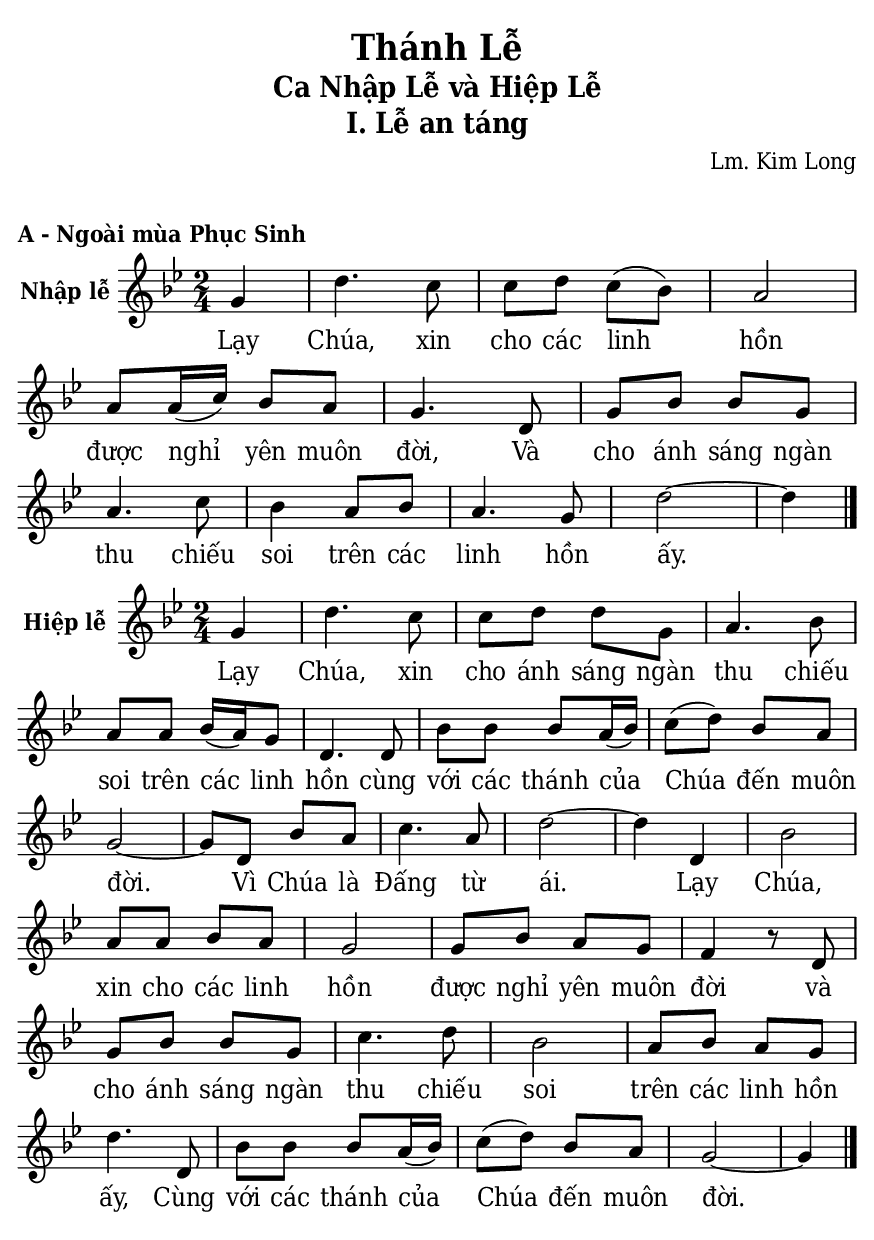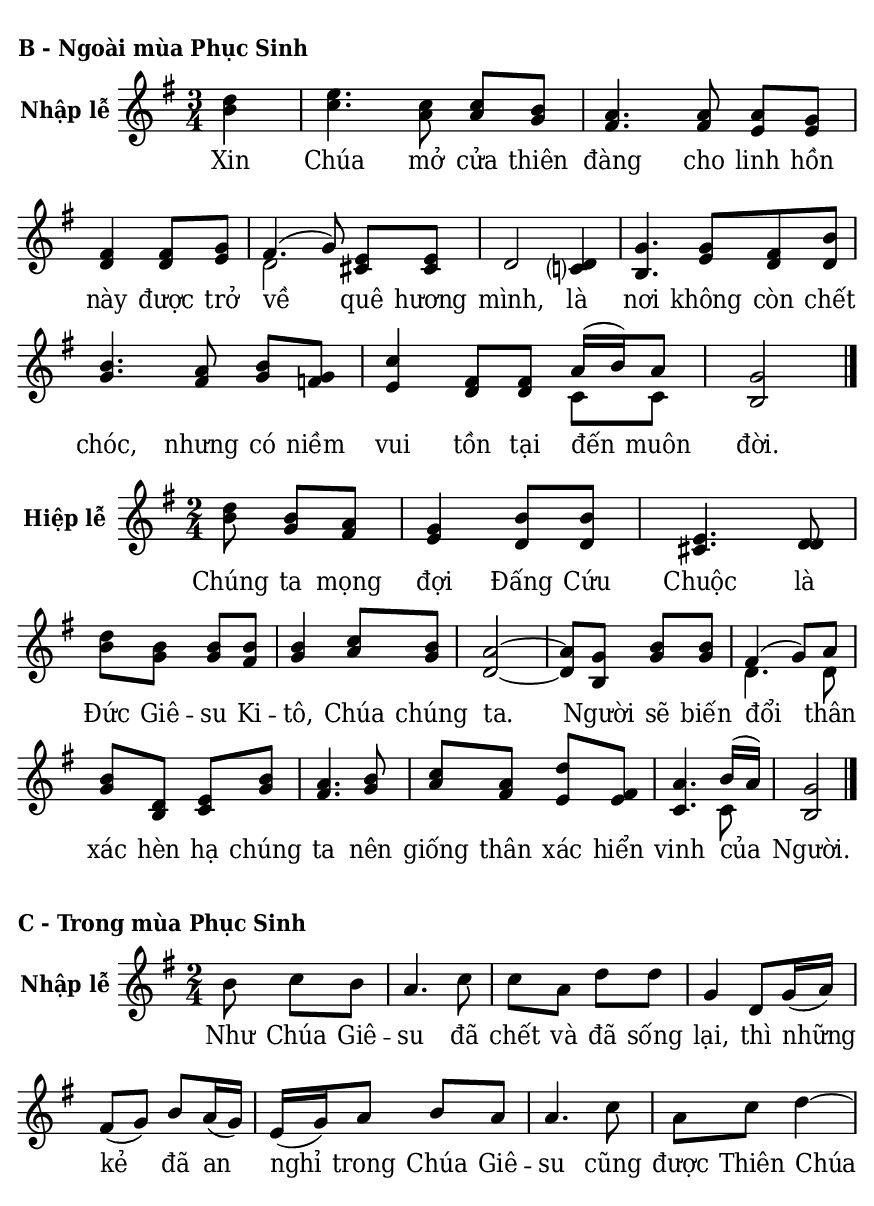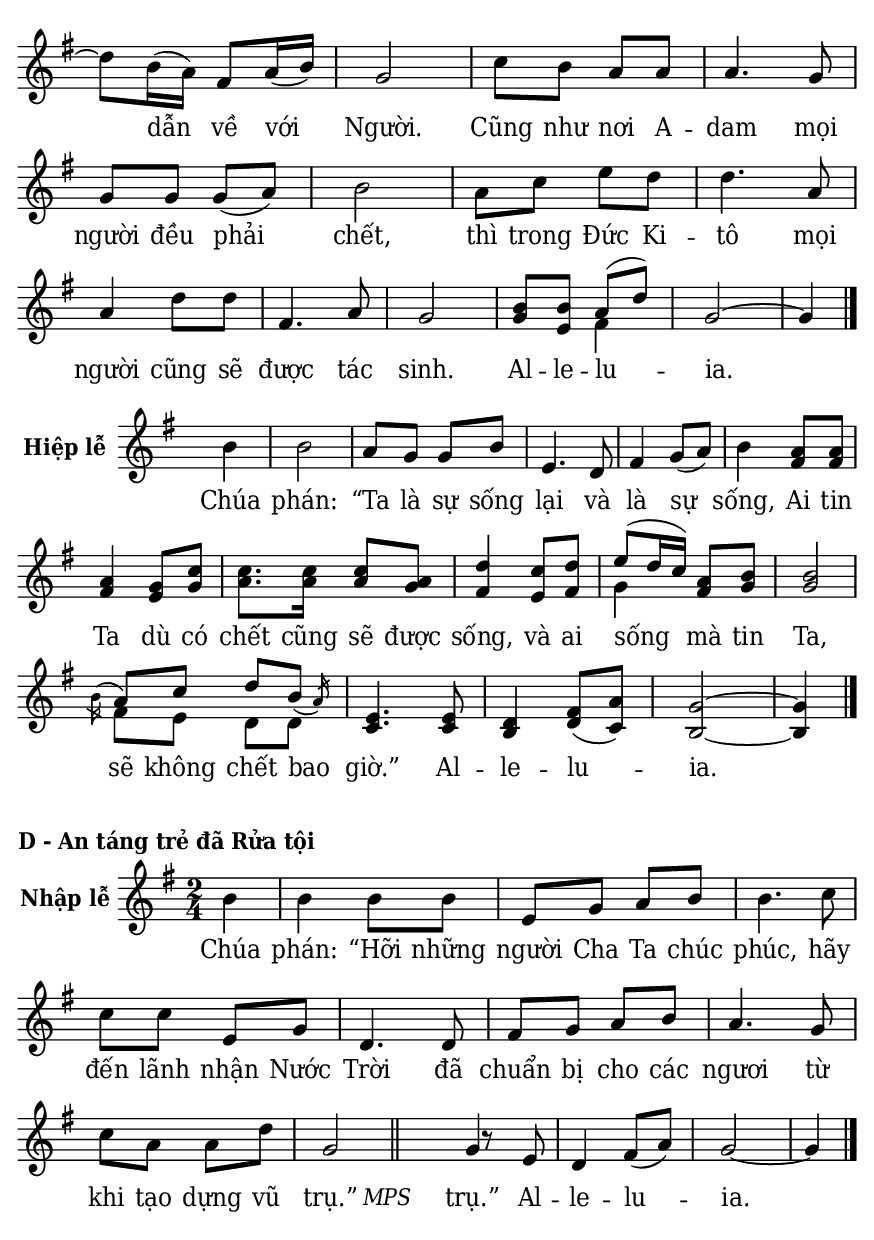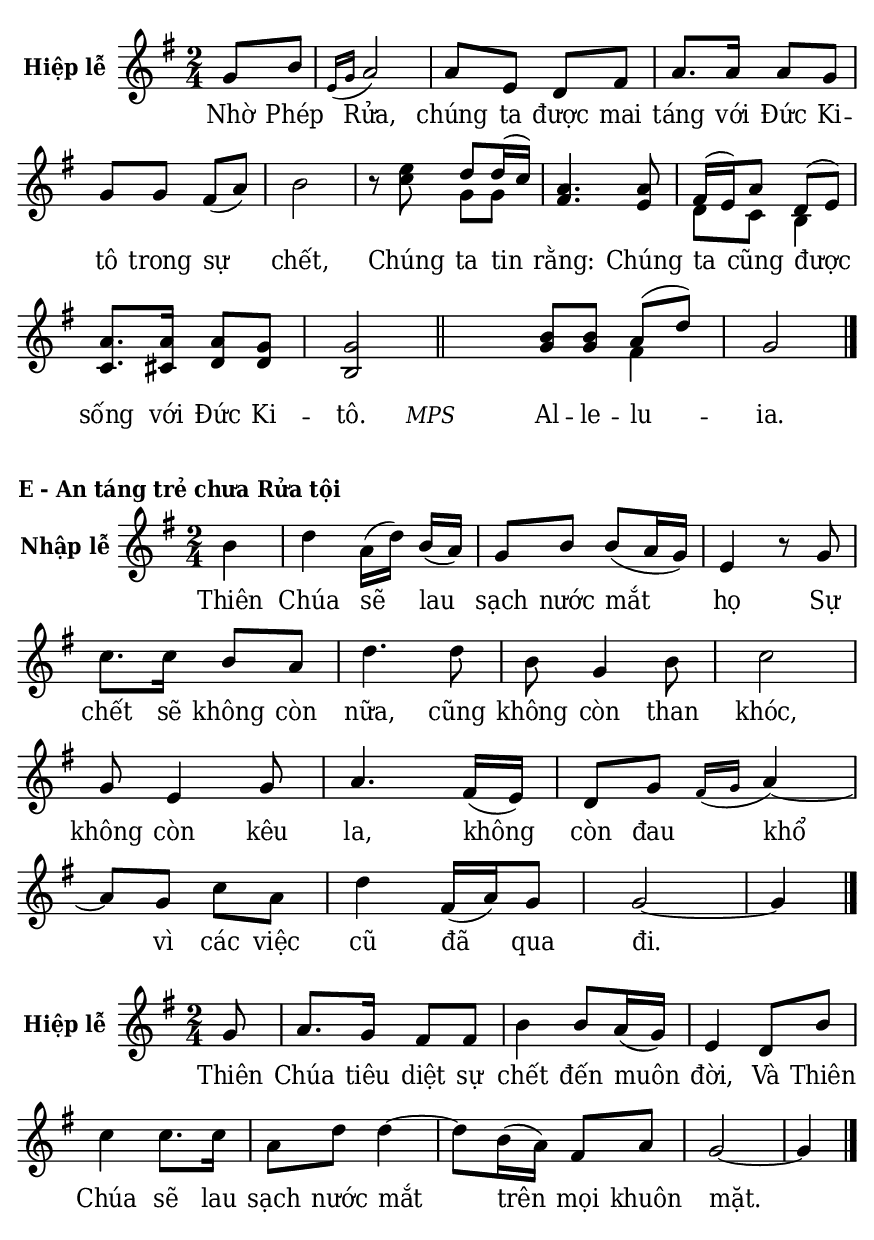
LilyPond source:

% Cài đặt chung
\version "2.22.1"
\include "english.ly"

\header {
  title = "Thánh Lễ"
  subtitle = \markup { \fontsize #1 "Ca Nhập Lễ và Hiệp Lễ" }
  subsubtitle = \markup { \huge "I. Lễ an táng" }
  composer = "Lm. Kim Long"
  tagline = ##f
}

% Nhạc
nhacMauMot = \relative c'' {
  \key bf \major
  \time 2/4
  \partial 4 g4 |
  d'4. c8 |
  c d c (bf) |
  a2 |
  a8 a16 (c) bf8 a |
  g4. d8 |
  g bf bf g |
  a4. c8 |
  bf4 a8 bf |
  a4. g8 |
  d'2 ~ |
  d4 \bar "|."
}

nhacMauHai = \relative c'' {
  \key bf \major
  \time 2/4
  \partial 4 g4 |
  d'4. c8 |
  c d d g, |
  a4. bf8 |
  a a bf16 (a) g8 |
  d4. d8 |
  bf' bf bf a16 (bf) |
  c8 (d) bf a |
  g2 ~ |
  g8 d bf' a |
  c4. a8 |
  d2 ~ |
  d4 d, |
  bf'2 |
  a8 a bf a |
  g2 |
  g8 bf a g |
  f4 r8 d |
  g bf bf g |
  c4. d8 |
  bf2 |
  a8 bf a g |
  d'4. d,8 |
  bf' bf bf a16 (bf) |
  c8 (d) bf8 a |
  g2 ~ |
  g4 \bar "|."
}

nhacMauBa = \relative c'' {
  \key g \major
  \time 3/4
  \set Timing.beamExceptions = #'()
  \set Timing.baseMoment = #(ly:make-moment 1/4)
  \set Timing.beatStructure = #'(1 1 1)
  \override Staff.TimeSignature.break-visibility = #all-invisible
  \partial 4
  <<
    {
      d4 |
      e4. c8 c b |
      a4. a8 a g |
      \time 2/4
      fs4 fs8 g
    }
    {
      b4 |
      c4. a8 a g |
      fs4. fs8 e e |
      d4 d8 e
    }
  >>
  \time 3/4
  <<
    {
      \voiceOne
      fs4. (g8)
    }
    \new Voice = "splitpart" {
      \voiceTwo
      d2
    }
  >>
  \oneVoice
  <<
    {
      e8 [e]
    }
    {
      cs cs
    }
  >>
  d2
  <<
    {
      d4 |
      g4. g8 fs b |
      b4. a8 b [g] |
      c4 fs,8 fs
    }
    {
      c!?4 |
      b4. e8 d d |
      g4. fs8 g f! |
      e4 d8 d
    }
  >>
  <<
    {
      \voiceOne
      a'16 (b) a8
    }
    \new Voice = "splitpart" {
      \voiceTwo
      c,8 c
    }
  >>
  \oneVoice
  <g' b,>2 \bar "|."
}

nhacMauBon = \relative c'' {
  \key g \major
  \time 2/4
  \partial 4.
  <<
    {
      d8 b a |
      g4 b8 b |
      e,4. d8 |
      d' b b b |
      b4 c8 b |
      a2 ~ |
      a8 g b b
    }
    {
      b8 g fs |
      e4 d8 d |
      cs4. d8 |
      b' g g fs |
      g4 a8 g |
      d2 ~ |
      d8 b g' g
    }
  >>
  <<
    {
      \voiceOne
      fs4 (g8) a
    }
    \new Voice = "splitpart" {
      \voiceTwo
      d,4. d8
    }
  >>
  \oneVoice
  <<
    {
      b'8 d, e b' |
      a4. b8 |
      c a d fs, |
      a4.
    }
    {
      g8 b, c g' |
      fs4. g8 |
      a fs e e |
      c4.
    }
  >>
  <<
    {
      \voiceOne
      b'16 (a)
    }
    \new Voice = "splitpart" {
      \voiceTwo
      c,8
    }
  >>
  \oneVoice
  <g' b,>2 \bar "|."
}

nhacMauNam = \relative c'' {
  \key g \major
  \time 2/4
  \partial 4. b8 c b |
  a4. c8 |
  c a d d |
  g,4 d8 g16 (a) |
  fs8 (g) b a16 (g) |
  e (g) a8 b a |
  a4. c8 |
  a c d4 ~ |
  d8 b16 (a) fs8 a16 (b) |
  g2 |
  c8 b a a |
  a4. g8 |
  g g g (a) |
  b2 |
  a8 c e d |
  d4. a8 |
  a4 d8 d |
  fs,4. a8 |
  g2 |
  <b g>8 <b e,>
  <<
    {
      \voiceOne
      a8 (d)
    }
    \new Voice = "splitpart" {
      \voiceTwo
      fs,4
    }
  >>
  g2 ~ |
  g4 \bar "|."
}

nhacMauSau = \relative c'' {
  \key g \major
  \time 2/4
  \partial 4 b4 |
  b2 |
  a8 g g b |
  e,4. d8 |
  fs4 g8 (a) |
  b4
  <<
    {
      a8 a |
      a4 g8 c |
      c8. c16 c8 a |
      d4 c8 d
    }
    {
      fs,8 fs |
      fs4 e8 g |
      a8. a16 a8 g |
      fs4 e8 fs
    }
  >>
  <<
    {
      \voiceOne
      e'8 (d16 c)
    }
    \new Voice = "splitpart" {
      \voiceTwo
      g4
    }
  >>
  \oneVoice
  <<
    {
      a8 b |
      b2
    }
    {
      fs8 g |
      g2
    }
  >>
  <<
    {
      \voiceOne
      \slashedGrace { \once \stemDown b16 (} a8) c d
      \afterGrace b8 _({
        \override Flag.stroke-style = #"grace"
        a16)}
      \revert Flag.stroke-style
    }
    \new Voice = "splitpart" {
      \voiceTwo
      fs8 e d d
    }
  >>
  \oneVoice
  <<
    {
      e4. e8 |
      d4 fs8 (a) |
      g2 ~ |
      g4 \bar "|."
    }
    {
      c,4. c8 |
      b4 d8 (c) |
      b2 ~ |
      b4
    }
  >>
}

nhacMauBay = \relative c'' {
  \key g \major
  \time 2/4
  \partial 4 b4 |
  b b8 b |
  e,8 g a b |
  b4. c8 |
  c c e, g |
  d4. d8 |
  fs8 g a b |
  a4. g8 |
  c a a d |
  g,2
  \tweak extra-offset #'(3.8 . -2.2)
  _\markup { \italic "MPS" }
  \bar "||"
  
  \once \override NoteColumn.X-offset = 5 <>
  g4 r8 e |
  d4 fs8 (a) |
  g2 ~ |
  g4 \bar "|."
}

nhacMauTam = \relative c'' {
  \key g \major
  \time 2/4
  \partial 4 g8 b |
  \slashedGrace { e,16 (g } a2) |
  a8 e d fs |
  a8. a16 a8 g |
  g g fs (a) |
  b2 |
  r8 <e c>8
  <<
    {
      \voiceOne
      d8 d16 (c)
    }
    \new Voice = "splitpart" {
      \voiceTwo
      g8 g
    }
  >>
  \oneVoice
  <a fs>4. <a e>8 |
  <<
    {
      \voiceOne
      fs16 (e) a8 d, (e)
    }
    \new Voice = "splitpart" {
      \voiceTwo
      d8 c b4
    }
  >>
  \oneVoice
  <<
    {
      a'8. a16 a8 g |
      g2
      \tweak extra-offset #'(6 . -2.2)
      _\markup { \italic "MPS" }
      \bar "||"
      
      \once \override NoteColumn.X-offset = 7 <>
      b8 b
    }
    {
      c,8. cs16 d8 d |
      b2 |
      g'8 g
    }
  >>
  <<
    {
      \voiceOne
      a8 (d)
    }
    \new Voice = "splitpart" {
      \voiceTwo
      fs,4
    }
  >>
  \oneVoice
  g2 \bar "|."
}

nhacMauChin = \relative c'' {
  \key g \major
  \time 2/4
  \partial 4 b4 |
  d a16 ([d]) b ([a]) |
  g8 b b (a16 g) |
  e4 r8 g |
  c8. c16 b8 a |
  d4. d8 |
  b g4 b8 |
  c2 |
  g8 e4 g8 |
  a4. fs16 (e) |
  d8 g \slashedGrace { fs16 (g } a4) ~ |
  a8 g c a |
  d4 fs,16 (a) g8 |
  g2 ~ |
  g4 \bar "|."
}

nhacMauMuoi = \relative c' {
  \key g \major
  \time 2/4
  \partial 8 g'8 |
  a8. g16 fs8 fs |
  b4 b8 a16 (g) |
  e4 d8 b' |
  c4 c8. c16 |
  a8 d d4 ~ |
  d8 b16 (a) fs8 a |
  g2 ~ |
  g4 \bar "|."
}

% Lời
loiMauMot = \lyricmode {
  Lạy Chúa, xin cho các linh hồn được nghỉ yên muôn đời,
  Và cho ánh sáng ngàn thu chiếu soi trên các linh hồn ấy.
}

loiMauHai = \lyricmode {
  Lạy Chúa, xin cho ánh sáng ngàn thu
  chiếu soi trên các linh hồn
  cùng với các thánh của Chúa đến muôn đời.
  Vì Chúa là Đấng từ ái.
  Lạy Chúa, xin cho các linh hồn được nghỉ yên muôn đời
  và cho ánh sáng ngàn thu chiếu soi trên các linh hồn ấy,
  Cùng với các thánh của Chúa đến muôn đời.
}

loiMauBa = \lyricmode {
  Xin Chúa mở cửa thiên đàng cho linh hồn này
  được trở về quê hương mình,
  là nơi không còn chết chóc,
  nhưng có niềm vui tồn tại đến muôn đời.
}

loiMauBon = \lyricmode {
  Chúng ta mọng đợi Đấng Cứu Chuộc
  là Đức Giê -- su Ki -- tô, Chúa chúng ta.
  Người sẽ biến đổi thân xác hèn hạ chúng ta
  nên giống thân xác hiển vinh của Người.
}

loiMauNam = \lyricmode {
  Như Chúa Giê -- su đã chết và đã sống lại,
  thì những kẻ đã an nghỉ trong Chúa Giê -- su
  cũng được Thiên Chúa dẫn về với Người.
  Cũng như nơi A -- dam mọi người đều phải chết,
  thì trong Đức Ki -- tô mọi người cũng sẽ được tác sinh.
  Al -- le -- lu -- ia.
}

loiMauSau = \lyricmode {
  Chúa phán: “Ta là sự sống lại và là sự sống,
  Ai tin Ta dù có chết cũng sẽ được sống,
  và ai sống mà tin Ta,
  sẽ không chết bao giờ.”
  Al -- le -- lu -- ia.
}

loiMauBay = \lyricmode {
  Chúa phán: “Hỡi những người Cha Ta chúc phúc,
  hãy đến lãnh nhận Nước Trời đã chuẩn bị cho các ngươi
  từ khi tạo dựng vũ trụ.”
  trụ.”
  Al -- le -- lu -- ia.
}

loiMauTam = \lyricmode {
  Nhờ Phép Rửa, chúng ta được mai táng
  với Đức Ki -- tô trong sự chết,
  Chúng ta tin rằng:
  Chúng ta cũng được sống với Đức Ki -- tô.
  Al -- le -- lu -- ia.
}

loiMauChin = \lyricmode {
  Thiên Chúa sẽ lau sạch nước mắt họ
  Sự chết sẽ không còn nữa,
  cũng không còn than khóc,
  không còn kêu la,
  không còn đau khổ
  vì các việc cũ đã qua đi.
}

loiMauMuoi = \lyricmode {
  Thiên Chúa tiêu diệt sự chết đến muôn đời,
  Và Thiên Chúa sẽ lau sạch nước mắt trên mọi khuôn mặt.
}

% Dàn trang
\paper {
  #(set-paper-size "a5")
  top-margin = 3\mm
  bottom-margin = 3\mm
  left-margin = 3\mm
  right-margin = 3\mm
  indent = #0
  #(define fonts
	 (make-pango-font-tree "Deja Vu Serif Condensed"
	 		       "Deja Vu Serif Condensed"
			       "Deja Vu Serif Condensed"
			       (/ 20 20)))
  print-page-number = ##f
  page-count = 4
}

\markup {
  \vspace #2
  \line {
    \bold "A - Ngoài mùa Phục Sinh"
  }
}

\score {
  <<
    \new Staff \with {
      instrumentName = \markup { \bold "Nhập lễ" }} <<
        \clef treble
        \new Voice = beSop {
          \nhacMauMot
        }
      \new Lyrics \lyricsto beSop \loiMauMot
    >>
  >>
  \layout {
    indent = 17
    \override Lyrics.LyricSpace.minimum-distance = #1
    \override Score.BarNumber.break-visibility = ##(#f #f #f)
    \override Score.SpacingSpanner.uniform-stretching = ##t
    ragged-last = ##f
  }
}

\score {
  <<
    \new Staff\with {
      instrumentName = \markup { \bold "Hiệp lễ" }} <<
        \clef treble
        \new Voice = beSop {
          \nhacMauHai
        }
      \new Lyrics \lyricsto beSop \loiMauHai
    >>
  >>
  \layout {
    indent = 17
    \override Lyrics.LyricSpace.minimum-distance = #1
    \override Score.BarNumber.break-visibility = ##(#f #f #f)
    \override Score.SpacingSpanner.uniform-stretching = ##t
    \override LyricHyphen.minimum-distance = #1.5
    ragged-last = ##f
  }
}

\markup {
  \vspace #2
  \line {
    \bold "B - Ngoài mùa Phục Sinh"
  }
}

\score {
  <<
    \new Staff \with {
      instrumentName = \markup { \bold "Nhập lễ" }}<<
        \clef treble
        \new Voice = beSop {
          \nhacMauBa
        }
      \new Lyrics \lyricsto beSop \loiMauBa
    >>
  >>
  \layout {
    indent = 17
    \override Lyrics.LyricSpace.minimum-distance = #1
    \override Score.BarNumber.break-visibility = ##(#f #f #f)
    \override Score.SpacingSpanner.uniform-stretching = ##t
    ragged-last = ##f
  }
}

\score {
  <<
    \new Staff \with {
      instrumentName = \markup { \bold "Hiệp lễ" }} <<
        \clef treble
        \new Voice = beSop {
          \nhacMauBon
        }
      \new Lyrics \lyricsto beSop \loiMauBon
    >>
  >>
  \layout {
    indent = 17
    \override Lyrics.LyricSpace.minimum-distance = #1
    \override LyricHyphen.minimum-distance = #2
    \override Score.BarNumber.break-visibility = ##(#f #f #f)
    \override Score.SpacingSpanner.uniform-stretching = ##t
    ragged-last = ##f
  }
}

\markup {
  \vspace #2
  \line {
    \bold "C - Trong mùa Phục Sinh"
  }
}

\score {
  <<
    \new Staff \with {
      instrumentName = \markup { \bold "Nhập lễ" }} <<
        \clef treble
        \new Voice = beSop {
          \nhacMauNam
        }
      \new Lyrics \lyricsto beSop \loiMauNam
    >>
  >>
  \layout {
    indent = 17
    \override Lyrics.LyricSpace.minimum-distance = #1
    \override LyricHyphen.minimum-distance = #2
    \override Score.BarNumber.break-visibility = ##(#f #f #f)
    \override Score.SpacingSpanner.uniform-stretching = ##t
    ragged-last = ##f
  }
}

\score {
  <<
    \new Staff \with {
      instrumentName = \markup { \bold "Hiệp lễ" }} <<
        \clef treble
        \new Voice = beSop {
          \nhacMauSau
        }
      \new Lyrics \lyricsto beSop \loiMauSau
    >>
  >>
  \layout {
    indent = 17
    \override Staff.TimeSignature.transparent = ##t
    \override Lyrics.LyricSpace.minimum-distance = #1
    \override Score.BarNumber.break-visibility = ##(#f #f #f)
    \override Score.SpacingSpanner.uniform-stretching = ##t
    ragged-last = ##f
  }
}

\markup {
  \vspace #2
  \line {
    \bold "D - An táng trẻ đã Rửa tội"
  }
}

\score {
  <<
    \new Staff \with {
      instrumentName = \markup { \bold "Nhập lễ" }}<<
        \clef treble
        \new Voice = beSop {
          \nhacMauBay
        }
      \new Lyrics \lyricsto beSop \loiMauBay
    >>
  >>
  \layout {
    indent = 17
    \override Lyrics.LyricSpace.minimum-distance = #1
    \override Score.BarNumber.break-visibility = ##(#f #f #f)
    \override Score.SpacingSpanner.uniform-stretching = ##t
    ragged-last = ##f
  }
}

\score {
  <<
    \new Staff \with {
      instrumentName = \markup { \bold "Hiệp lễ" }}<<
        \clef treble
        \new Voice = beSop {
          \nhacMauTam
        }
      \new Lyrics \lyricsto beSop \loiMauTam
    >>
  >>
  \layout {
    indent = 17
    \override Lyrics.LyricSpace.minimum-distance = #1
    \override LyricHyphen.minimum-distance = #2
    \override Score.BarNumber.break-visibility = ##(#f #f #f)
    \override Score.SpacingSpanner.uniform-stretching = ##t
    ragged-last = ##f
  }
}

\markup {
  \vspace #2
  \line {
    \bold "E - An táng trẻ chưa Rửa tội"
  }
}

\score {
  <<
    \new Staff \with {
      instrumentName = \markup { \bold "Nhập lễ" }}<<
        \clef treble
        \new Voice = beSop {
          \nhacMauChin
        }
      \new Lyrics \lyricsto beSop \loiMauChin
    >>
  >>
  \layout {
    indent = 17
    \override Lyrics.LyricSpace.minimum-distance = #1
    \override Score.BarNumber.break-visibility = ##(#f #f #f)
    \override Score.SpacingSpanner.uniform-stretching = ##t
    ragged-last = ##f
  }
}

\score {
  <<
    \new Staff \with {
      instrumentName = \markup { \bold "Hiệp lễ" }}<<
        \clef treble
        \new Voice = beSop {
          \nhacMauMuoi
        }
      \new Lyrics \lyricsto beSop \loiMauMuoi
    >>
  >>
  \layout {
    indent = 17
    \override Lyrics.LyricSpace.minimum-distance = #1
    \override Score.BarNumber.break-visibility = ##(#f #f #f)
    \override Score.SpacingSpanner.uniform-stretching = ##t
    ragged-last = ##f
  }
}
